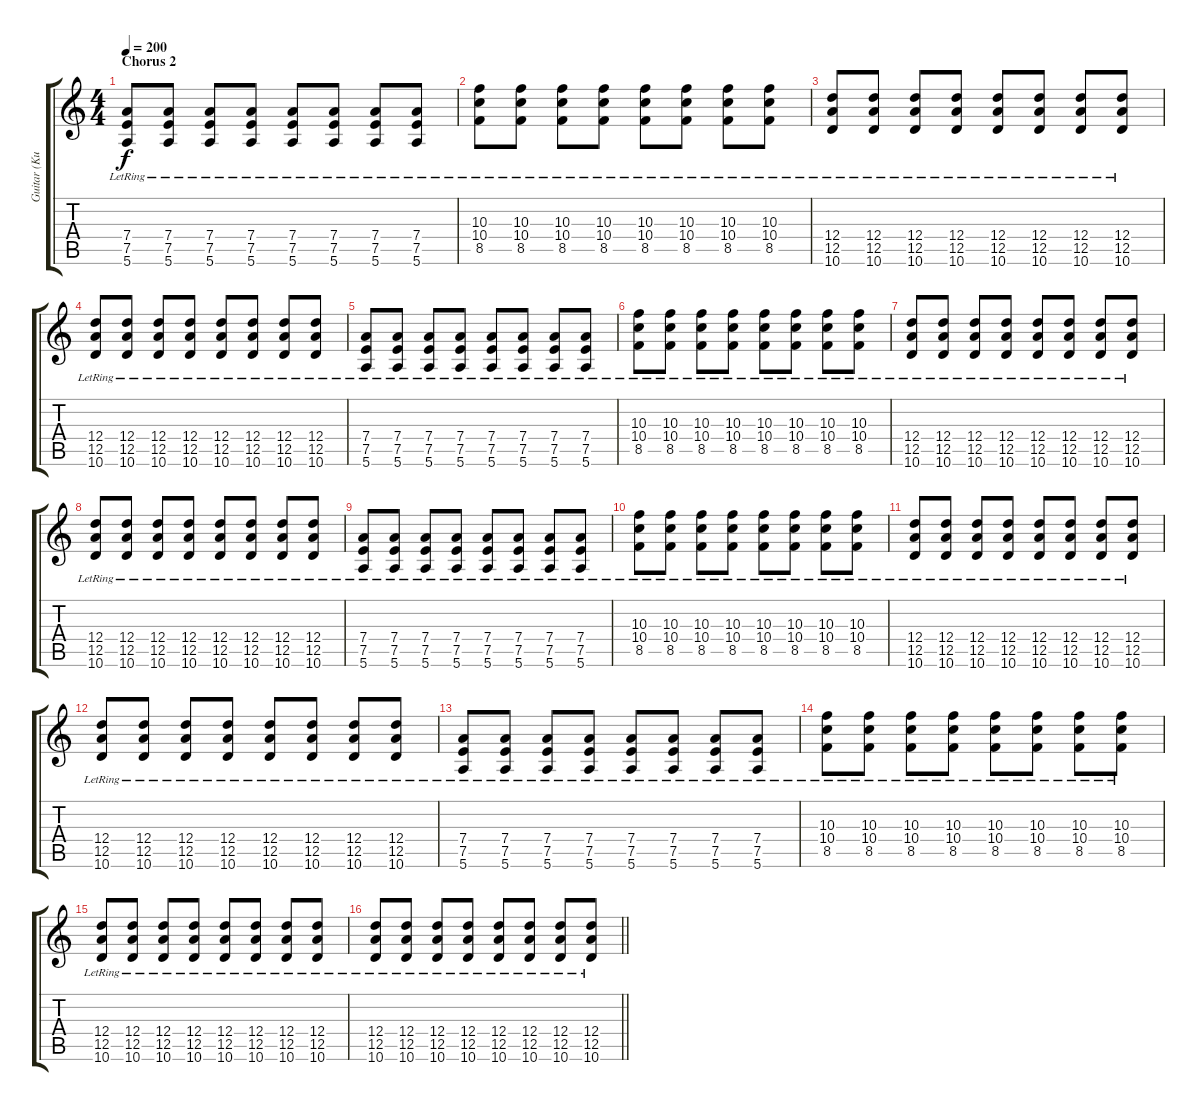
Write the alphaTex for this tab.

\track ("Guitar (Kurt Cobain)" "Guitar (Ku") {instrument distortionguitar}
\staff {score tabs}
\tuning (E4 B3 G3 D3 A2 E2) {hide}
\ts (4 4)
\section ("" "Chorus 2")
\tempo 200
\clef g2
\ks c
(7.4{lr} 7.5{lr} 5.6{lr}).8{dy f} (7.4{lr} 7.5{lr} 5.6{lr}).8 (7.4{lr} 7.5{lr} 5.6{lr}).8 (7.4{lr} 7.5{lr} 5.6{lr}).8 (7.4{lr} 7.5{lr} 5.6{lr}).8 (7.4{lr} 7.5{lr} 5.6{lr}).8 (7.4{lr} 7.5{lr} 5.6{lr}).8 (7.4{lr} 7.5{lr} 5.6).8 |
(10.3{lr} 10.4{lr} 8.5{lr}).8 (10.3{lr} 10.4{lr} 8.5{lr}).8 (10.3{lr} 10.4{lr} 8.5{lr}).8 (10.3{lr} 10.4{lr} 8.5{lr}).8 (10.3{lr} 10.4{lr} 8.5{lr}).8 (10.3{lr} 10.4{lr} 8.5{lr}).8 (10.3{lr} 10.4{lr} 8.5{lr}).8 (10.3 10.4{lr} 8.5{lr}).8 |
(12.4{lr} 12.5{lr} 10.6{lr}).8 (12.4{lr} 12.5{lr} 10.6{lr}).8 (12.4{lr} 12.5{lr} 10.6{lr}).8 (12.4{lr} 12.5{lr} 10.6{lr}).8 (12.4{lr} 12.5{lr} 10.6{lr}).8 (12.4{lr} 12.5{lr} 10.6{lr}).8 (12.4{lr} 12.5{lr} 10.6{lr}).8 (12.4{lr} 12.5{lr} 10.6{lr}).8 |
(12.4{lr} 12.5{lr} 10.6{lr}).8 (12.4{lr} 12.5{lr} 10.6{lr}).8 (12.4{lr} 12.5{lr} 10.6{lr}).8 (12.4{lr} 12.5{lr} 10.6{lr}).8 (12.4{lr} 12.5{lr} 10.6{lr}).8 (12.4{lr} 12.5{lr} 10.6{lr}).8 (12.4{lr} 12.5{lr} 10.6{lr}).8 (12.4{lr} 12.5{lr} 10.6{lr}).8 |
(7.4{lr} 7.5{lr} 5.6{lr}).8 (7.4{lr} 7.5{lr} 5.6{lr}).8 (7.4{lr} 7.5{lr} 5.6{lr}).8 (7.4{lr} 7.5{lr} 5.6{lr}).8 (7.4{lr} 7.5{lr} 5.6{lr}).8 (7.4{lr} 7.5{lr} 5.6{lr}).8 (7.4{lr} 7.5{lr} 5.6{lr}).8 (7.4{lr} 7.5{lr} 5.6).8 |
(10.3{lr} 10.4{lr} 8.5{lr}).8 (10.3{lr} 10.4{lr} 8.5{lr}).8 (10.3{lr} 10.4{lr} 8.5{lr}).8 (10.3{lr} 10.4{lr} 8.5{lr}).8 (10.3{lr} 10.4{lr} 8.5{lr}).8 (10.3{lr} 10.4{lr} 8.5{lr}).8 (10.3{lr} 10.4{lr} 8.5{lr}).8 (10.3 10.4{lr} 8.5{lr}).8 |
(12.4{lr} 12.5{lr} 10.6{lr}).8 (12.4{lr} 12.5{lr} 10.6{lr}).8 (12.4{lr} 12.5{lr} 10.6{lr}).8 (12.4{lr} 12.5{lr} 10.6{lr}).8 (12.4{lr} 12.5{lr} 10.6{lr}).8 (12.4{lr} 12.5{lr} 10.6{lr}).8 (12.4{lr} 12.5{lr} 10.6{lr}).8 (12.4{lr} 12.5{lr} 10.6{lr}).8 |
(12.4{lr} 12.5{lr} 10.6{lr}).8 (12.4{lr} 12.5{lr} 10.6{lr}).8 (12.4{lr} 12.5{lr} 10.6{lr}).8 (12.4{lr} 12.5{lr} 10.6{lr}).8 (12.4{lr} 12.5{lr} 10.6{lr}).8 (12.4{lr} 12.5{lr} 10.6{lr}).8 (12.4{lr} 12.5{lr} 10.6{lr}).8 (12.4{lr} 12.5{lr} 10.6{lr}).8 |
(7.4{lr} 7.5{lr} 5.6{lr}).8 (7.4{lr} 7.5{lr} 5.6{lr}).8 (7.4{lr} 7.5{lr} 5.6{lr}).8 (7.4{lr} 7.5{lr} 5.6{lr}).8 (7.4{lr} 7.5{lr} 5.6{lr}).8 (7.4{lr} 7.5{lr} 5.6{lr}).8 (7.4{lr} 7.5{lr} 5.6{lr}).8 (7.4{lr} 7.5{lr} 5.6).8 |
(10.3{lr} 10.4{lr} 8.5{lr}).8 (10.3{lr} 10.4{lr} 8.5{lr}).8 (10.3{lr} 10.4{lr} 8.5{lr}).8 (10.3{lr} 10.4{lr} 8.5{lr}).8 (10.3{lr} 10.4{lr} 8.5{lr}).8 (10.3{lr} 10.4{lr} 8.5{lr}).8 (10.3{lr} 10.4{lr} 8.5{lr}).8 (10.3 10.4{lr} 8.5{lr}).8 |
(12.4{lr} 12.5{lr} 10.6{lr}).8 (12.4{lr} 12.5{lr} 10.6{lr}).8 (12.4{lr} 12.5{lr} 10.6{lr}).8 (12.4{lr} 12.5{lr} 10.6{lr}).8 (12.4{lr} 12.5{lr} 10.6{lr}).8 (12.4{lr} 12.5{lr} 10.6{lr}).8 (12.4{lr} 12.5{lr} 10.6{lr}).8 (12.4{lr} 12.5{lr} 10.6{lr}).8 |
(12.4{lr} 12.5{lr} 10.6{lr}).8 (12.4{lr} 12.5{lr} 10.6{lr}).8 (12.4{lr} 12.5{lr} 10.6{lr}).8 (12.4{lr} 12.5{lr} 10.6{lr}).8 (12.4{lr} 12.5{lr} 10.6{lr}).8 (12.4{lr} 12.5{lr} 10.6{lr}).8 (12.4{lr} 12.5{lr} 10.6{lr}).8 (12.4{lr} 12.5{lr} 10.6{lr}).8 |
(7.4{lr} 7.5{lr} 5.6{lr}).8 (7.4{lr} 7.5{lr} 5.6{lr}).8 (7.4{lr} 7.5{lr} 5.6{lr}).8 (7.4{lr} 7.5{lr} 5.6{lr}).8 (7.4{lr} 7.5{lr} 5.6{lr}).8 (7.4{lr} 7.5{lr} 5.6{lr}).8 (7.4{lr} 7.5{lr} 5.6{lr}).8 (7.4{lr} 7.5{lr} 5.6).8 |
(10.3{lr} 10.4{lr} 8.5{lr}).8 (10.3{lr} 10.4{lr} 8.5{lr}).8 (10.3{lr} 10.4{lr} 8.5{lr}).8 (10.3{lr} 10.4{lr} 8.5{lr}).8 (10.3{lr} 10.4{lr} 8.5{lr}).8 (10.3{lr} 10.4{lr} 8.5{lr}).8 (10.3{lr} 10.4{lr} 8.5{lr}).8 (10.3 10.4{lr} 8.5{lr}).8 |
(12.4{lr} 12.5{lr} 10.6{lr}).8 (12.4{lr} 12.5{lr} 10.6{lr}).8 (12.4{lr} 12.5{lr} 10.6{lr}).8 (12.4{lr} 12.5{lr} 10.6{lr}).8 (12.4{lr} 12.5{lr} 10.6{lr}).8 (12.4{lr} 12.5{lr} 10.6{lr}).8 (12.4{lr} 12.5{lr} 10.6{lr}).8 (12.4{lr} 12.5{lr} 10.6{lr}).8 |
\barLineRight lightlight
(12.4{lr} 12.5{lr} 10.6{lr}).8 (12.4{lr} 12.5{lr} 10.6{lr}).8 (12.4{lr} 12.5{lr} 10.6{lr}).8 (12.4{lr} 12.5{lr} 10.6{lr}).8 (12.4{lr} 12.5{lr} 10.6{lr}).8 (12.4{lr} 12.5{lr} 10.6{lr}).8 (12.4{lr} 12.5{lr} 10.6{lr}).8 (12.4{lr} 12.5{lr} 10.6{lr}).8
